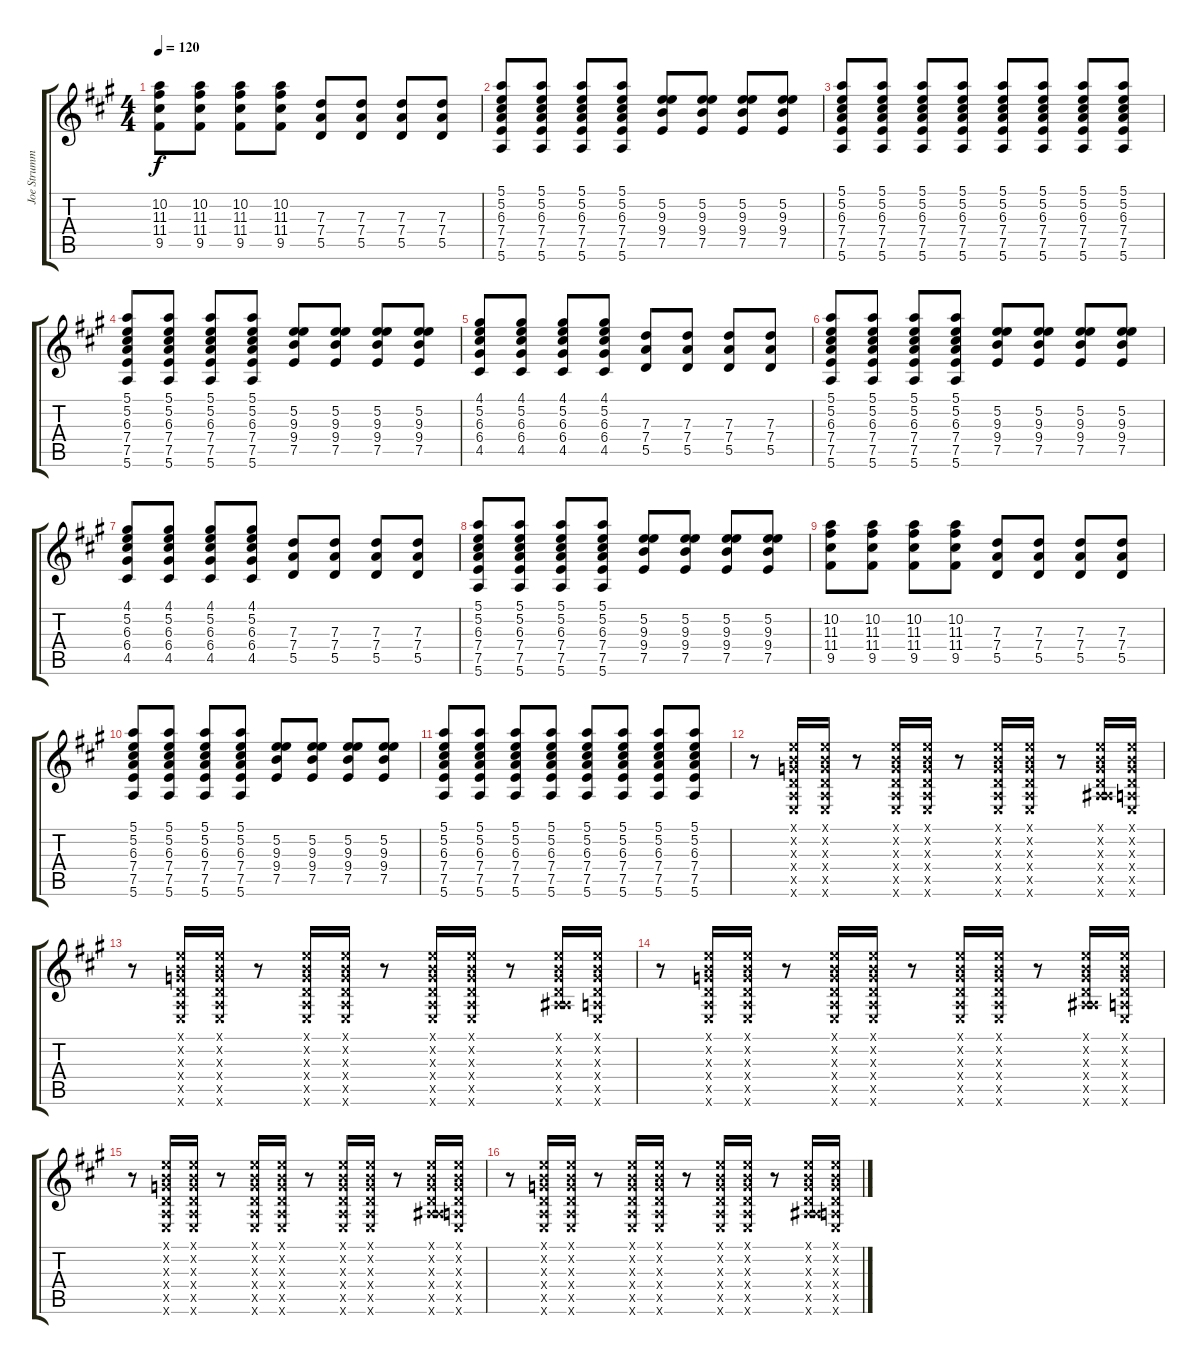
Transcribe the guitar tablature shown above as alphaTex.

\track ("Joe Strummer (rythmic guitar)" "Joe Strumm") {instrument overdrivenguitar}
\staff {score tabs}
\tuning (E4 B3 G3 D3 A2 E2) {hide}
\ts (4 4)
\tempo 120
\clef g2
\ks a
(10.2 11.3 11.4 9.5).8{dy f} (10.2 11.3 11.4 9.5).8 (10.2 11.3 11.4 9.5).8 (10.2 11.3 11.4 9.5).8 (7.3 7.4 5.5).8 (7.3 7.4 5.5).8 (7.3 7.4 5.5).8 (7.3 7.4 5.5).8 |
(5.1 5.2 6.3 7.4 7.5 5.6).8 (5.1 5.2 6.3 7.4 7.5 5.6).8 (5.1 5.2 6.3 7.4 7.5 5.6).8 (5.1 5.2 6.3 7.4 7.5 5.6).8 (5.2 9.3 9.4 7.5).8 (5.2 9.3 9.4 7.5).8 (5.2 9.3 9.4 7.5).8 (5.2 9.3 9.4 7.5).8 |
(5.1 5.2 6.3 7.4 7.5 5.6).8 (5.1 5.2 6.3 7.4 7.5 5.6).8 (5.1 5.2 6.3 7.4 7.5 5.6).8 (5.1 5.2 6.3 7.4 7.5 5.6).8 (5.1 5.2 6.3 7.4 7.5 5.6).8 (5.1 5.2 6.3 7.4 7.5 5.6).8 (5.1 5.2 6.3 7.4 7.5 5.6).8 (5.1 5.2 6.3 7.4 7.5 5.6).8 |
(5.1 5.2 6.3 7.4 7.5 5.6).8 (5.1 5.2 6.3 7.4 7.5 5.6).8 (5.1 5.2 6.3 7.4 7.5 5.6).8 (5.1 5.2 6.3 7.4 7.5 5.6).8 (5.2 9.3 9.4 7.5).8 (5.2 9.3 9.4 7.5).8 (5.2 9.3 9.4 7.5).8 (5.2 9.3 9.4 7.5).8 |
(4.1 5.2 6.3 6.4 4.5).8 (4.1 5.2 6.3 6.4 4.5).8 (4.1 5.2 6.3 6.4 4.5).8 (4.1 5.2 6.3 6.4 4.5).8 (7.3 7.4 5.5).8 (7.3 7.4 5.5).8 (7.3 7.4 5.5).8 (7.3 7.4 5.5).8 |
(5.1 5.2 6.3 7.4 7.5 5.6).8 (5.1 5.2 6.3 7.4 7.5 5.6).8 (5.1 5.2 6.3 7.4 7.5 5.6).8 (5.1 5.2 6.3 7.4 7.5 5.6).8 (5.2 9.3 9.4 7.5).8 (5.2 9.3 9.4 7.5).8 (5.2 9.3 9.4 7.5).8 (5.2 9.3 9.4 7.5).8 |
(4.1 5.2 6.3 6.4 4.5).8 (4.1 5.2 6.3 6.4 4.5).8 (4.1 5.2 6.3 6.4 4.5).8 (4.1 5.2 6.3 6.4 4.5).8 (7.3 7.4 5.5).8 (7.3 7.4 5.5).8 (7.3 7.4 5.5).8 (7.3 7.4 5.5).8 |
(5.1 5.2 6.3 7.4 7.5 5.6).8 (5.1 5.2 6.3 7.4 7.5 5.6).8 (5.1 5.2 6.3 7.4 7.5 5.6).8 (5.1 5.2 6.3 7.4 7.5 5.6).8 (5.2 9.3 9.4 7.5).8 (5.2 9.3 9.4 7.5).8 (5.2 9.3 9.4 7.5).8 (5.2 9.3 9.4 7.5).8 |
(10.2 11.3 11.4 9.5).8 (10.2 11.3 11.4 9.5).8 (10.2 11.3 11.4 9.5).8 (10.2 11.3 11.4 9.5).8 (7.3 7.4 5.5).8 (7.3 7.4 5.5).8 (7.3 7.4 5.5).8 (7.3 7.4 5.5).8 |
(5.1 5.2 6.3 7.4 7.5 5.6).8 (5.1 5.2 6.3 7.4 7.5 5.6).8 (5.1 5.2 6.3 7.4 7.5 5.6).8 (5.1 5.2 6.3 7.4 7.5 5.6).8 (5.2 9.3 9.4 7.5).8 (5.2 9.3 9.4 7.5).8 (5.2 9.3 9.4 7.5).8 (5.2 9.3 9.4 7.5).8 |
(5.1 5.2 6.3 7.4 7.5 5.6).8 (5.1 5.2 6.3 7.4 7.5 5.6).8 (5.1 5.2 6.3 7.4 7.5 5.6).8 (5.1 5.2 6.3 7.4 7.5 5.6).8 (5.1 5.2 6.3 7.4 7.5 5.6).8 (5.1 5.2 6.3 7.4 7.5 5.6).8 (5.1 5.2 6.3 7.4 7.5 5.6).8 (5.1 5.2 6.3 7.4 7.5 5.6).8 |
r.8 (0.1{x} 0.2{x} 0.3{x} 0.4{x} 0.5{x} 0.6{x}).16 (0.1{x} 0.2{x} 0.3{x} 0.4{x} 0.5{x} 0.6{x}).16 r.8 (0.1{x} 0.2{x} 0.3{x} 0.4{x} 0.5{x} 0.6{x}).16 (0.1{x} 0.2{x} 0.3{x} 0.4{x} 0.5{x} 0.6{x}).16 r.8 (0.1{x} 0.2{x} 0.3{x} 0.4{x} 0.5{x} 0.6{x}).16 (0.1{x} 0.2{x} 0.3{x} 0.4{x} 0.5{x} 0.6{x}).16 r.8 (0.1{x} 0.2{x} 0.3{x} 0.4{x} 0.5{x} 6.6{x}).16 (0.1{x} 0.2{x} 0.3{x} 0.4{x} 0.5{x} 0.6{x}).16 |
r.8 (0.1{x} 0.2{x} 0.3{x} 0.4{x} 0.5{x} 0.6{x}).16 (0.1{x} 0.2{x} 0.3{x} 0.4{x} 0.5{x} 0.6{x}).16 r.8 (0.1{x} 0.2{x} 0.3{x} 0.4{x} 0.5{x} 0.6{x}).16 (0.1{x} 0.2{x} 0.3{x} 0.4{x} 0.5{x} 0.6{x}).16 r.8 (0.1{x} 0.2{x} 0.3{x} 0.4{x} 0.5{x} 0.6{x}).16 (0.1{x} 0.2{x} 0.3{x} 0.4{x} 0.5{x} 0.6{x}).16 r.8 (0.1{x} 0.2{x} 0.3{x} 0.4{x} 0.5{x} 6.6{x}).16 (0.1{x} 0.2{x} 0.3{x} 0.4{x} 0.5{x} 0.6{x}).16 |
r.8 (0.1{x} 0.2{x} 0.3{x} 0.4{x} 0.5{x} 0.6{x}).16 (0.1{x} 0.2{x} 0.3{x} 0.4{x} 0.5{x} 0.6{x}).16 r.8 (0.1{x} 0.2{x} 0.3{x} 0.4{x} 0.5{x} 0.6{x}).16 (0.1{x} 0.2{x} 0.3{x} 0.4{x} 0.5{x} 0.6{x}).16 r.8 (0.1{x} 0.2{x} 0.3{x} 0.4{x} 0.5{x} 0.6{x}).16 (0.1{x} 0.2{x} 0.3{x} 0.4{x} 0.5{x} 0.6{x}).16 r.8 (0.1{x} 0.2{x} 0.3{x} 0.4{x} 0.5{x} 6.6{x}).16 (0.1{x} 0.2{x} 0.3{x} 0.4{x} 0.5{x} 0.6{x}).16 |
r.8 (0.1{x} 0.2{x} 0.3{x} 0.4{x} 0.5{x} 0.6{x}).16 (0.1{x} 0.2{x} 0.3{x} 0.4{x} 0.5{x} 0.6{x}).16 r.8 (0.1{x} 0.2{x} 0.3{x} 0.4{x} 0.5{x} 0.6{x}).16 (0.1{x} 0.2{x} 0.3{x} 0.4{x} 0.5{x} 0.6{x}).16 r.8 (0.1{x} 0.2{x} 0.3{x} 0.4{x} 0.5{x} 0.6{x}).16 (0.1{x} 0.2{x} 0.3{x} 0.4{x} 0.5{x} 0.6{x}).16 r.8 (0.1{x} 0.2{x} 0.3{x} 0.4{x} 0.5{x} 6.6{x}).16 (0.1{x} 0.2{x} 0.3{x} 0.4{x} 0.5{x} 0.6{x}).16 |
r.8 (0.1{x} 0.2{x} 0.3{x} 0.4{x} 0.5{x} 0.6{x}).16 (0.1{x} 0.2{x} 0.3{x} 0.4{x} 0.5{x} 0.6{x}).16 r.8 (0.1{x} 0.2{x} 0.3{x} 0.4{x} 0.5{x} 0.6{x}).16 (0.1{x} 0.2{x} 0.3{x} 0.4{x} 0.5{x} 0.6{x}).16 r.8 (0.1{x} 0.2{x} 0.3{x} 0.4{x} 0.5{x} 0.6{x}).16 (0.1{x} 0.2{x} 0.3{x} 0.4{x} 0.5{x} 0.6{x}).16 r.8 (0.1{x} 0.2{x} 0.3{x} 0.4{x} 0.5{x} 6.6{x}).16 (0.1{x} 0.2{x} 0.3{x} 0.4{x} 0.5{x} 0.6{x}).16
